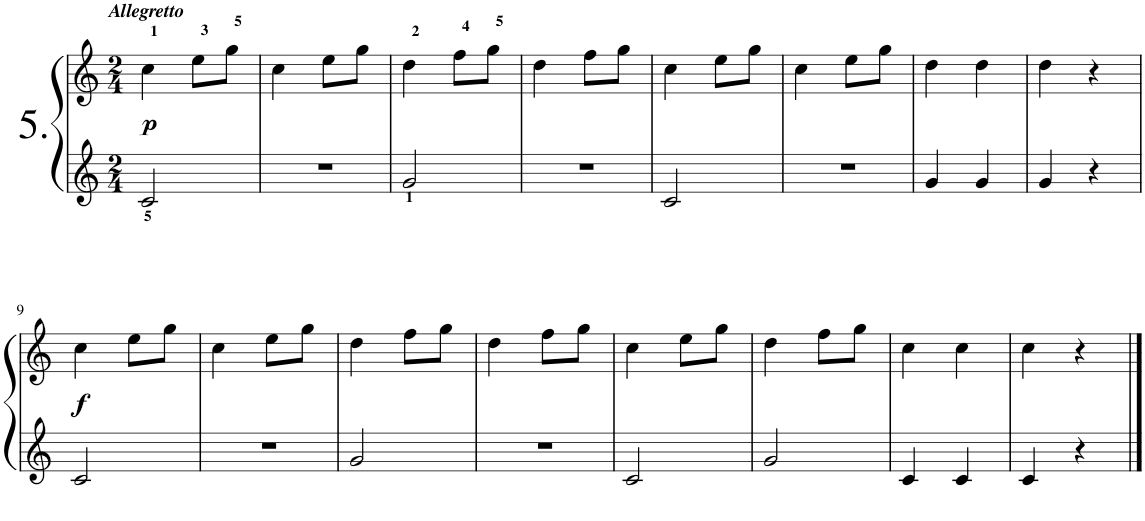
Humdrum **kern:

**kern	**kern	**dynam
*part1	*part1	*part1
*staff2	*staff1	*staff1/2
*I"Piano	*	*
*I'Pno.	*	*
!!LO:PB:g=z
*clefG2	*clefG2	*
*k[]	*k[]	*
*M2/4	*M2/4	*
=1	=1	=1
!	!LO:TX:a:Bi:t=Allegretto	!
!	!	!LO:DY:b
2c/	4cc\	p
.	8ee\L	.
.	8gg\J	.
=2	=2	=2
2r	4cc\	.
.	8ee\L	.
.	8gg\J	.
=3	=3	=3
2g/	4dd\	.
.	8ff\L	.
.	8gg\J	.
=4	=4	=4
2r	4dd\	.
.	8ff\L	.
.	8gg\J	.
=5	=5	=5
2c/	4cc\	.
.	8ee\L	.
.	8gg\J	.
=6	=6	=6
2r	4cc\	.
.	8ee\L	.
.	8gg\J	.
=7	=7	=7
4g/	4dd\	.
4g/	4dd\	.
=8	=8	=8
4g/	4dd\	.
4r	4r	.
!!LO:LB:g=z
=9	=9	=9
!	!	!LO:DY:b
2c/	4cc\	f
.	8ee\L	.
.	8gg\J	.
=10	=10	=10
2r	4cc\	.
.	8ee\L	.
.	8gg\J	.
=11	=11	=11
2g/	4dd\	.
.	8ff\L	.
.	8gg\J	.
=12	=12	=12
2r	4dd\	.
.	8ff\L	.
.	8gg\J	.
=13	=13	=13
2c/	4cc\	.
.	8ee\L	.
.	8gg\J	.
=14	=14	=14
2g/	4dd\	.
.	8ff\L	.
.	8gg\J	.
=15	=15	=15
4c/	4cc\	.
4c/	4cc\	.
=16	=16	=16
4c/	4cc\	.
4r	4r	.
==	==	==
*-	*-	*-
